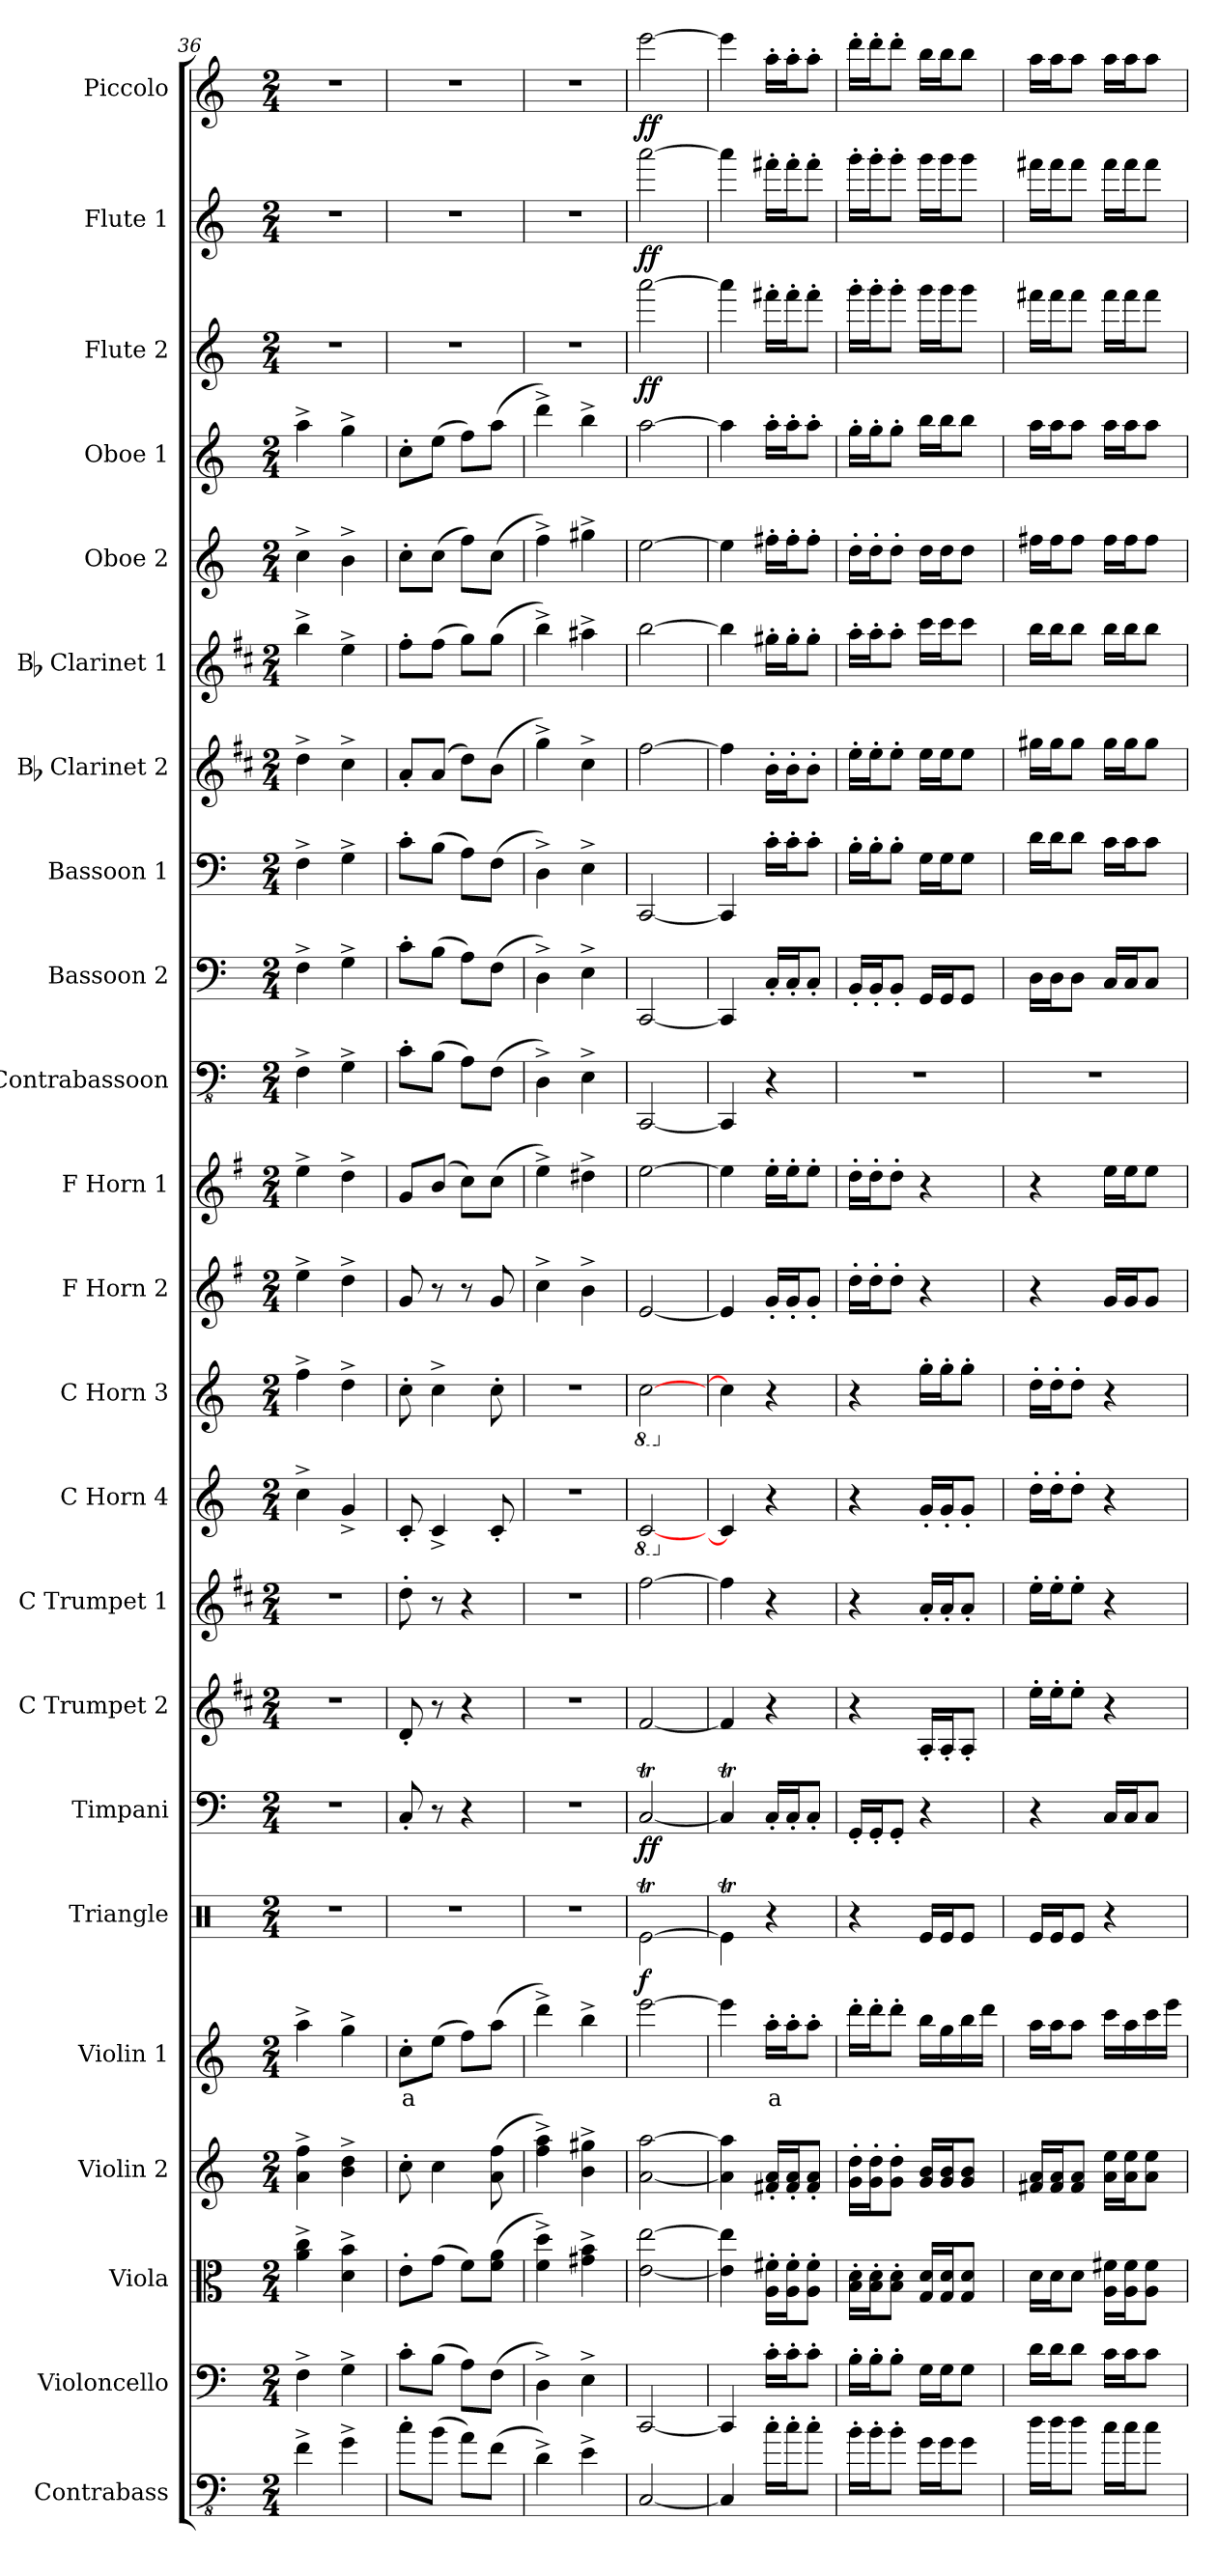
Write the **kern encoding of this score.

**kern	**kern	**kern	**kern	**kern	**text	**kern	**dynam	**kern	**dynam	**kern	**kern	**kern	**kern	**kern	**kern	**kern	**kern	**kern	**kern	**kern	**kern	**kern	**kern	**dynam	**kern	**dynam	**kern	**dynam
*part23	*part22	*part21	*part20	*part19	*part19	*part18	*part18	*part17	*part17	*part16	*part15	*part14	*part13	*part12	*part11	*part10	*part9	*part8	*part7	*part6	*part5	*part4	*part3	*part3	*part2	*part2	*part1	*part1
*staff23	*staff22	*staff21	*staff20	*staff19	*staff19	*staff18	*staff18	*staff17	*staff17	*staff16	*staff15	*staff14	*staff13	*staff12	*staff11	*staff10	*staff9	*staff8	*staff7	*staff6	*staff5	*staff4	*staff3	*staff3	*staff2	*staff2	*staff1	*staff1
*I"Contrabass	*I"Violoncello	*I"Viola	*I"Violin 2	*I"Violin 1	*	*I"Triangle	*	*I"Timpani	*	*I"C Trumpet 2	*I"C Trumpet 1	*I"C Horn 4	*I"C Horn 3	*I"F Horn 2	*I"F Horn 1	*I"Contrabassoon	*I"Bassoon 2	*I"Bassoon 1	*I"Bb Clarinet 2	*I"Bb Clarinet 1	*I"Oboe 2	*I"Oboe 1	*I"Flute 2	*	*I"Flute 1	*	*I"Piccolo	*
*I'Cb	*I'Vc	*I'Vla	*I'Vln 2	*I'Vln 1	*	*I'Tri	*	*I'Timp	*	*I'Tpt 2	*I'Tpt 1	*I'Hn 4	*I'Hn 3	*I'Hn 2	*I'Hn 1	*I'C Bsn	*I'Bsn 2	*I'Bsn 1	*I'Cl 2	*I'Cl 1	*I'Ob 2	*I'Ob 1	*I'Fl 2	*	*I'Fl 1	*	*I'Picc	*
*clefFv4	*clefF4	*clefC3	*clefG2	*clefG2	*	*clefX	*	*clefF4	*	*clefG2	*clefG2	*clefG2	*clefG2	*clefG2	*clefG2	*clefFv4	*clefF4	*clefF4	*clefG2	*clefG2	*clefG2	*clefG2	*clefG2	*	*clefG2	*	*clefG2	*
*ITrd7c12	*	*	*	*	*	*	*	*	*	*ITrd1c2	*ITrd1c2	*ITrd7c12	*ITrd7c12	*ITrd4c7	*ITrd4c7	*	*	*	*ITrd1c2	*ITrd1c2	*	*	*	*	*	*	*ITrd-7c-12	*
*k[]	*k[]	*k[]	*k[]	*k[]	*	*k[]	*	*k[]	*	*k[]	*k[]	*k[]	*k[]	*k[]	*k[]	*k[]	*k[]	*k[]	*k[]	*k[]	*k[]	*k[]	*k[]	*	*k[]	*	*k[]	*
*M2/4	*M2/4	*M2/4	*M2/4	*M2/4	*	*M2/4	*	*M2/4	*	*M2/4	*M2/4	*M2/4	*M2/4	*M2/4	*M2/4	*M2/4	*M2/4	*M2/4	*M2/4	*M2/4	*M2/4	*M2/4	*M2/4	*	*M2/4	*	*M2/4	*
=36	=36	=36	=36	=36	=36	=36	=36	=36	=36	=36	=36	=36	=36	=36	=36	=36	=36	=36	=36	=36	=36	=36	=36	=36	=36	=36	=36	=36
4FF^\	4F^\	4a\^ 4cc\^	4a\^ 4ff\^	4aa^\	.	2r	.	2r	.	2r	2r	4c^\	4f^\	4a^\	4a^\	4FF^\	4F^\	4F^\	4cc^\	4aa^\	4cc^\	4aa^\	2r	.	2r	.	2r	.
4GG^\	4G^\	4d\^ 4b\^	4b\^ 4dd\^	4gg^\	.	.	.	.	.	.	.	4G^/	4d^\	4g^\	4g^\	4GG^\	4G^\	4G^\	4b^\	4dd^\	4b^\	4gg^\	.	.	.	.	.	.
=37	=37	=37	=37	=37	=37	=37	=37	=37	=37	=37	=37	=37	=37	=37	=37	=37	=37	=37	=37	=37	=37	=37	=37	=37	=37	=37	=37	=37
!	!	!	!	!	!LO:LY:b:color=#FF0000	!	!	!	!	!	!	!	!	!	!	!	!	!	!	!	!	!	!	!	!	!	!	!
8C'\L	8c'\L	8e'\L	8cc'\	8cc'\L	a	2r	.	8C'/	.	8c'/	8cc'\	8C'/	8c'\	8c/	8c/L	8C'\L	8c'\L	8c'\L	8g'/L	8ee'\L	8cc'\L	8cc'\L	2r	.	2r	.	2r	.
(8BB\J	(8B\J	(8g\J	4cc\	(8ee\J	.	.	.	8r	.	8r	8r	4C^/	4c^\	8r	(8e/J	(8BB\J	(8B\J	(8B\J	(8g/J	(8ee\J	(8cc\J	(8ee\J	.	.	.	.	.	.
8AA\L)	8A\L)	8f\L)	.	8ff\L)	.	.	.	4r	.	4r	4r	.	.	8r	8f\L)	8AA\L)	8A\L)	8A\L)	8cc\L)	8ff\L)	8ff\L)	8ff\L)	.	.	.	.	.	.
(8FF\J	(8F\J	(8f\ 8a\J	(8a\ 8ff\	(8aa\J	.	.	.	.	.	.	.	8C'/	8c'\	8c/	(8f\J	(8FF\J	(8F\J	(8F\J	(8a\J	(8ff\J	(8cc\J	(8aa\J	.	.	.	.	.	.
=38	=38	=38	=38	=38	=38	=38	=38	=38	=38	=38	=38	=38	=38	=38	=38	=38	=38	=38	=38	=38	=38	=38	=38	=38	=38	=38	=38	=38
4DD^\)	4D^\)	4f\^ 4dd\^)	4ff\^ 4aa\^)	4ddd^\)	.	2r	.	2r	.	2r	2r	2r	2r	4f^\	4a^\)	4DD^\)	4D^\)	4D^\)	4ff^\)	4aa^\)	4ff^\)	4ddd^\)	2r	.	2r	.	2r	.
4EE^\	4E^\	4g#X\^ 4b\^	4b\^ 4gg#X\^	4bb^\	.	.	.	.	.	.	.	.	.	4e^\	4g#X^\	4EE^\	4E^\	4E^\	4b^\	4gg#X^\	4gg#X^\	4bb^\	.	.	.	.	.	.
=39	=39	=39	=39	=39	=39	=39	=39	=39	=39	=39	=39	=39	=39	=39	=39	=39	=39	=39	=39	=39	=39	=39	=39	=39	=39	=39	=39	=39
*	*	*	*	*	*	*	*	*	*	*	*	*8ba	*	*	*	*	*	*	*	*	*	*	*	*	*	*	*	*
*	*	*	*	*	*	*	*	*	*	*	*	*	*8ba	*	*	*	*	*	*	*	*	*	*	*	*	*	*	*
!	!	!	!	!	!	!	!LO:DY:b	!	!LO:DY:b	!	!	!	!	!	!	!	!	!	!	!	!	!	!	!LO:DY:b	!	!LO:DY:b	!	!LO:DY:b
[2CCC/	[2CC/	[2e\ [2ee\	[2a\ [2aa\	[2eee\	.	[2Ret\	f	[2CT/	ff	[2e/	[2ee\	[2CC/	[2C\	[2A/	[2a\	[2CCC/	[2CC/	[2CC/	[2ee\	[2aa\	[2ee\	[2aa\	[2aaa\	ff	[2aaa\	ff	[2eeee\	ff
=40	=40	=40	=40	=40	=40	=40	=40	=40	=40	=40	=40	=40	=40	=40	=40	=40	=40	=40	=40	=40	=40	=40	=40	=40	=40	=40	=40	=40
*	*	*	*	*	*	*	*	*	*	*	*	*X8ba	*	*	*	*	*	*	*	*	*	*	*	*	*	*	*	*
*	*	*	*	*	*	*	*	*	*	*	*	*	*X8ba	*	*	*	*	*	*	*	*	*	*	*	*	*	*	*
4CCC/]	4CC/]	4e\] 4ee\]	4a\] 4aa\]	4eee\]	.	4Ret\]	.	4CT/]	.	4e/]	4ee\]	4C/]	4c\]	4A/]	4a\]	4CCC/]	4CC/]	4CC/]	4ee\]	4aa\]	4ee\]	4aa\]	4aaa\]	.	4aaa\]	.	4eeee\]	.
!	!	!	!	!	!LO:LY:b:color=#FF0000	!	!	!	!	!	!	!	!	!	!	!	!	!	!	!	!	!	!	!	!	!	!	!
16C'\LL	16c'\LL	16A\' 16f#X\'LL	16f#X/' 16a/'LL	16aa'\LL	a	4r	.	16C'/LL	.	4r	4r	4r	4r	16c'/LL	16a'\LL	4r	16C'/LL	16c'\LL	16a'\LL	16ff#X'\LL	16ff#X'\LL	16aa'\LL	16fff#X'\LL	.	16fff#X'\LL	.	16aaa'\LL	.
16C'\J	16c'\J	16A\' 16f#\'J	16f#/' 16a/'J	16aa'\J	.	.	.	16C'/J	.	.	.	.	.	16c'/J	16a'\J	.	16C'/J	16c'\J	16a'\J	16ff#'\J	16ff#'\J	16aa'\J	16fff#'\J	.	16fff#'\J	.	16aaa'\J	.
8C'\J	8c'\J	8A\' 8f#\'J	8f#/' 8a/'J	8aa'\J	.	.	.	8C'/J	.	.	.	.	.	8c'/J	8a'\J	.	8C'/J	8c'\J	8a'\J	8ff#'\J	8ff#'\J	8aa'\J	8fff#'\J	.	8fff#'\J	.	8aaa'\J	.
!!LO:PB:g=z
=41	=41	=41	=41	=41	=41	=41	=41	=41	=41	=41	=41	=41	=41	=41	=41	=41	=41	=41	=41	=41	=41	=41	=41	=41	=41	=41	=41	=41
16BB'\LL	16B'\LL	16B\' 16d\'LL	16g\' 16dd\'LL	16ddd'\LL	.	4r	.	16GG'/LL	.	4r	4r	4r	4r	16g'\LL	16g'\LL	2r	16BB'/LL	16B'\LL	16dd'\LL	16gg'\LL	16dd'\LL	16gg'\LL	16ggg'\LL	.	16ggg'\LL	.	16dddd'\LL	.
16BB'\J	16B'\J	16B\' 16d\'J	16g\' 16dd\'J	16ddd'\J	.	.	.	16GG'/J	.	.	.	.	.	16g'\J	16g'\J	.	16BB'/J	16B'\J	16dd'\J	16gg'\J	16dd'\J	16gg'\J	16ggg'\J	.	16ggg'\J	.	16dddd'\J	.
8BB'\J	8B'\J	8B\' 8d\'J	8g\' 8dd\'J	8ddd'\J	.	.	.	8GG'/J	.	.	.	.	.	8g'\J	8g'\J	.	8BB'/J	8B'\J	8dd'\J	8gg'\J	8dd'\J	8gg'\J	8ggg'\J	.	8ggg'\J	.	8dddd'\J	.
16GG\LL	16G\LL	16G/ 16d/LL	16g/ 16b/LL	16bb\LL	.	16Re/LL	.	4r	.	16G'/LL	16g'/LL	16G'/LL	16g'\LL	4r	4r	.	16GG/LL	16G\LL	16dd\LL	16bb\LL	16dd\LL	16bb\LL	16ggg\LL	.	16ggg\LL	.	16bbb\LL	.
16GG\J	16G\J	16G/ 16d/J	16g/ 16b/J	16gg\	.	16Re/J	.	.	.	16G'/J	16g'/J	16G'/J	16g'\J	.	.	.	16GG/J	16G\J	16dd\J	16bb\J	16dd\J	16bb\J	16ggg\J	.	16ggg\J	.	16bbb\J	.
8GG\J	8G\J	8G/ 8d/J	8g/ 8b/J	16bb\	.	8Re/J	.	.	.	8G'/J	8g'/J	8G'/J	8g'\J	.	.	.	8GG/J	8G\J	8dd\J	8bb\J	8dd\J	8bb\J	8ggg\J	.	8ggg\J	.	8bbb\J	.
.	.	.	.	16ddd\JJ	.	.	.	.	.	.	.	.	.	.	.	.	.	.	.	.	.	.	.	.	.	.	.	.
=42	=42	=42	=42	=42	=42	=42	=42	=42	=42	=42	=42	=42	=42	=42	=42	=42	=42	=42	=42	=42	=42	=42	=42	=42	=42	=42	=42	=42
16D\LL	16d\LL	16d\LL	16f#X/ 16a/LL	16aa\LL	.	16Re/LL	.	4r	.	16dd'\LL	16dd'\LL	16d'\LL	16d'\LL	4r	4r	2r	16D\LL	16d\LL	16ff#X\LL	16aa\LL	16ff#X\LL	16aa\LL	16fff#X\LL	.	16fff#X\LL	.	16aaa\LL	.
16D\J	16d\J	16d\J	16f#/ 16a/J	16aa\J	.	16Re/J	.	.	.	16dd'\J	16dd'\J	16d'\J	16d'\J	.	.	.	16D\J	16d\J	16ff#\J	16aa\J	16ff#\J	16aa\J	16fff#\J	.	16fff#\J	.	16aaa\J	.
8D\J	8d\J	8d\J	8f#/ 8a/J	8aa\J	.	8Re/J	.	.	.	8dd'\J	8dd'\J	8d'\J	8d'\J	.	.	.	8D\J	8d\J	8ff#\J	8aa\J	8ff#\J	8aa\J	8fff#\J	.	8fff#\J	.	8aaa\J	.
16C\LL	16c\LL	16A\ 16f#X\LL	16a\ 16ee\LL	16ccc\LL	.	4r	.	16C/LL	.	4r	4r	4r	4r	16c/LL	16a\LL	.	16C/LL	16c\LL	16ff#\LL	16aa\LL	16ff#\LL	16aa\LL	16fff#\LL	.	16fff#\LL	.	16aaa\LL	.
16C\J	16c\J	16A\ 16f#\J	16a\ 16ee\J	16aa\	.	.	.	16C/J	.	.	.	.	.	16c/J	16a\J	.	16C/J	16c\J	16ff#\J	16aa\J	16ff#\J	16aa\J	16fff#\J	.	16fff#\J	.	16aaa\J	.
8C\J	8c\J	8A\ 8f#\J	8a\ 8ee\J	16ccc\	.	.	.	8C/J	.	.	.	.	.	8c/J	8a\J	.	8C/J	8c\J	8ff#\J	8aa\J	8ff#\J	8aa\J	8fff#\J	.	8fff#\J	.	8aaa\J	.
.	.	.	.	16eee\JJ	.	.	.	.	.	.	.	.	.	.	.	.	.	.	.	.	.	.	.	.	.	.	.	.
=	=	=	=	=	=	=	=	=	=	=	=	=	=	=	=	=	=	=	=	=	=	=	=	=	=	=	=	=
*-	*-	*-	*-	*-	*-	*-	*-	*-	*-	*-	*-	*-	*-	*-	*-	*-	*-	*-	*-	*-	*-	*-	*-	*-	*-	*-	*-	*-
